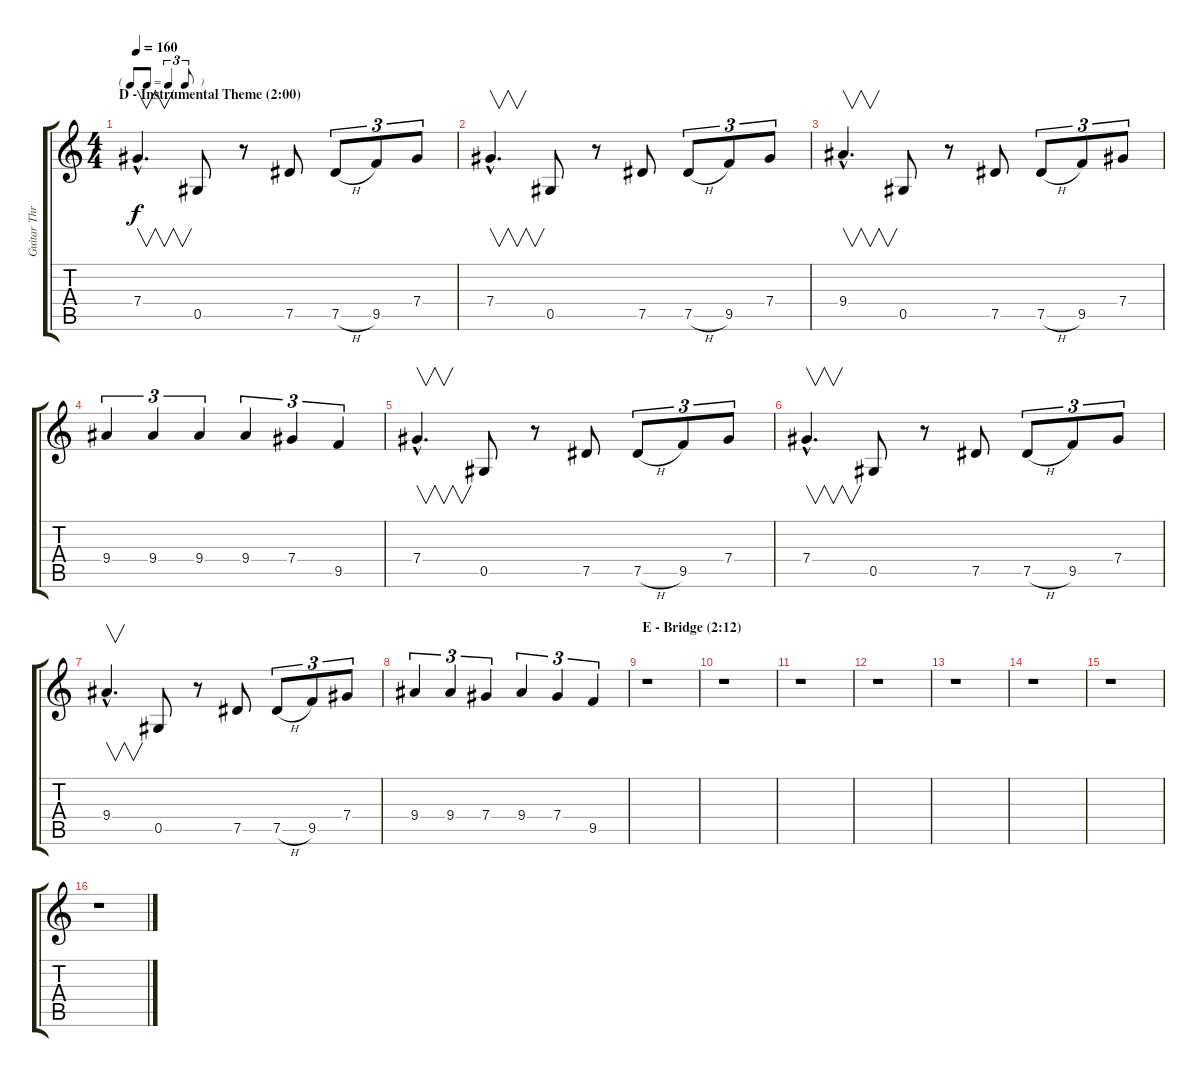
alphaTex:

\track ("Guitar Three" "Guitar Thr") {instrument distortionguitar}
\staff {score tabs}
\tuning (Eb4 Bb3 Gb3 Db3 Ab2 Eb2) {hide}
\ts (4 4)
\tf triplet8th
\section ("" "D - Instrumental Theme (2:00)")
\tempo 160
\clef g2
\ks c
7.4{hac}.4{v d dy f} 0.5.8 r.8 7.5.8 7.5{h}.8{tu (3 2)} 9.5.8{tu (3 2)} 7.4.8{tu (3 2)} |
7.4{hac}.4{v d} 0.5.8 r.8 7.5.8 7.5{h}.8{tu (3 2)} 9.5.8{tu (3 2)} 7.4.8{tu (3 2)} |
9.4{hac}.4{v d} 0.5.8 r.8 7.5.8 7.5{h}.8{tu (3 2)} 9.5.8{tu (3 2)} 7.4.8{tu (3 2)} |
9.4.4{tu (3 2)} 9.4.4{tu (3 2)} 9.4.4{tu (3 2)} 9.4.4{tu (3 2)} 7.4.4{tu (3 2)} 9.5.4{tu (3 2)} |
7.4{hac}.4{v d} 0.5.8 r.8 7.5.8 7.5{h}.8{tu (3 2)} 9.5.8{tu (3 2)} 7.4.8{tu (3 2)} |
7.4{hac}.4{v d} 0.5.8 r.8 7.5.8 7.5{h}.8{tu (3 2)} 9.5.8{tu (3 2)} 7.4.8{tu (3 2)} |
9.4{hac}.4{v d} 0.5.8 r.8 7.5.8 7.5{h}.8{tu (3 2)} 9.5.8{tu (3 2)} 7.4.8{tu (3 2)} |
9.4.4{tu (3 2)} 9.4.4{tu (3 2)} 7.4.4{tu (3 2)} 9.4.4{tu (3 2)} 7.4.4{tu (3 2)} 9.5.4{tu (3 2)} |
\section ("" "E - Bridge (2:12)")
r.1 |
r.1 |
r.1 |
r.1 |
r.1 |
r.1 |
r.1 |
r.1
